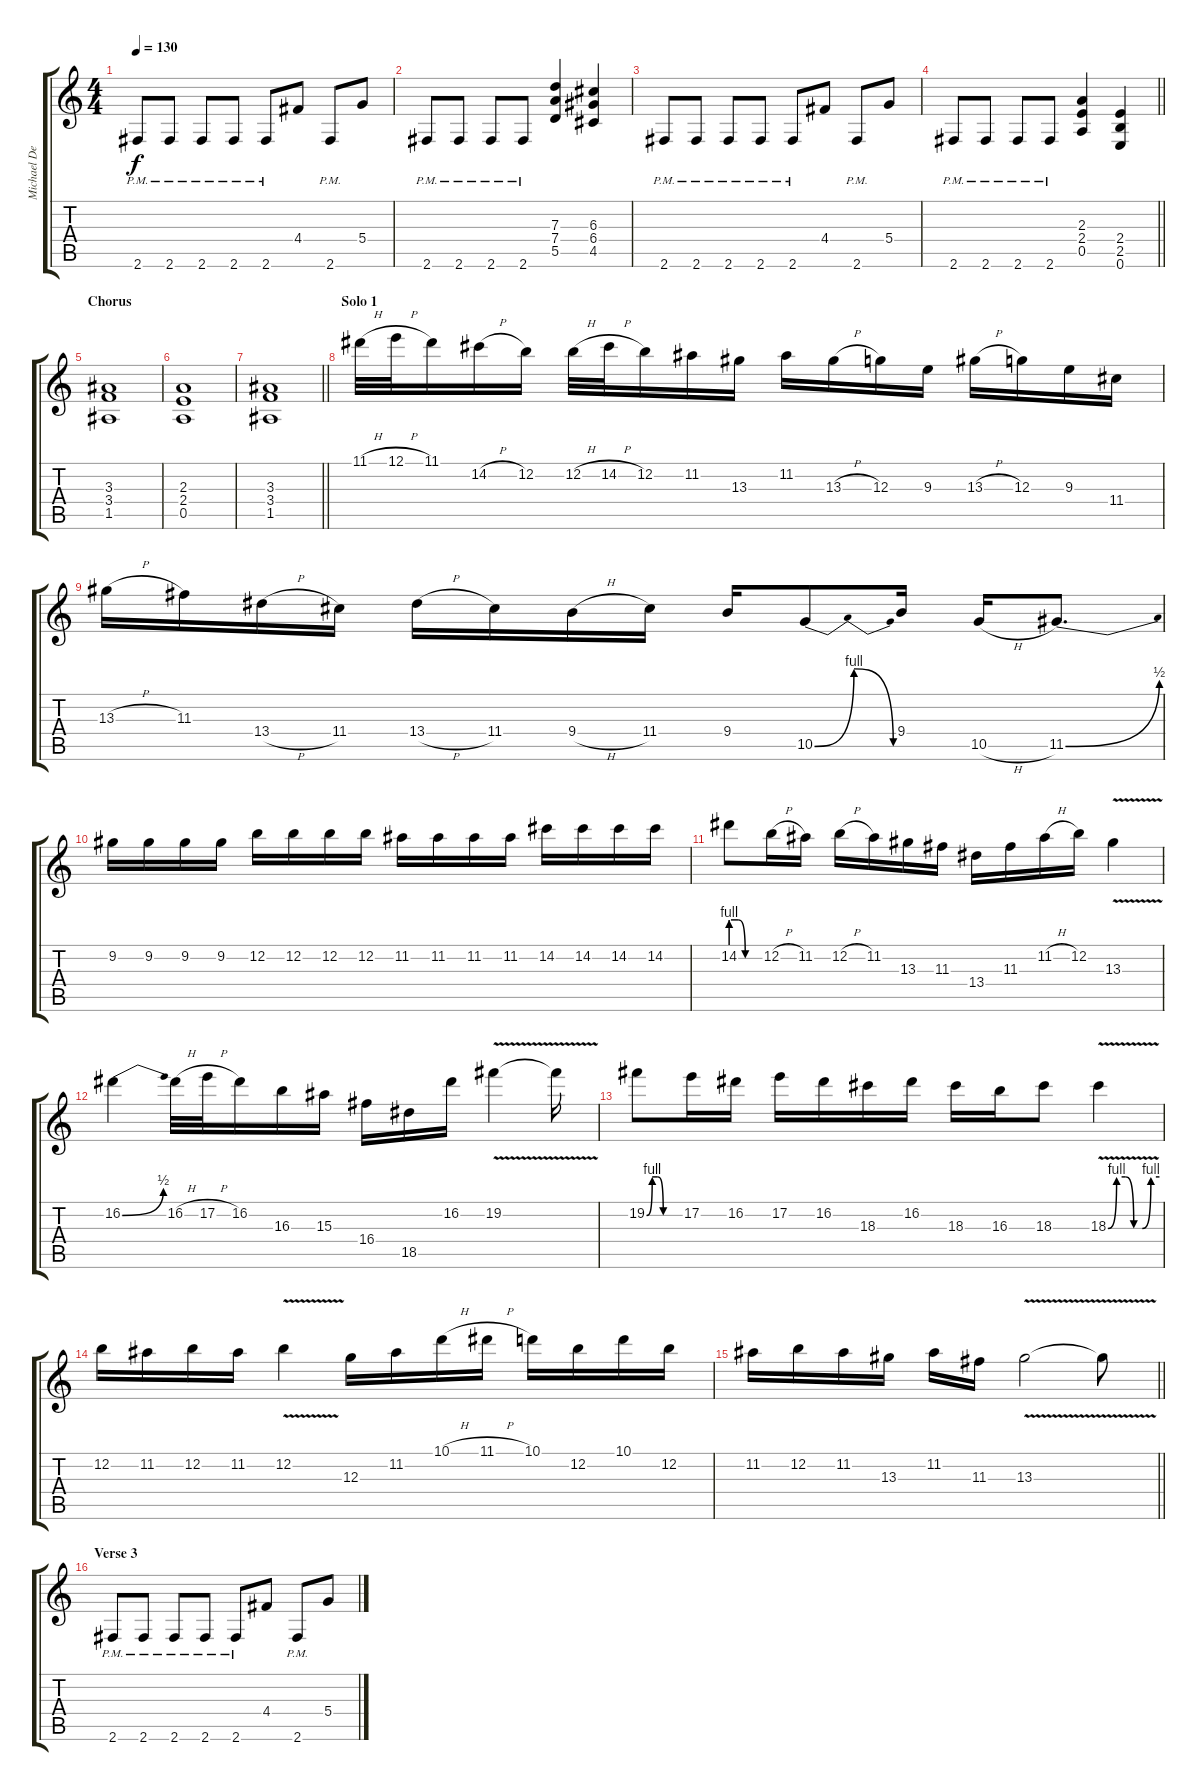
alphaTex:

\track ("Michael Denner" "Michael De") {instrument distortionguitar}
\staff {score tabs}
\tuning (E4 B3 G3 D3 A2 E2) {hide}
\ts (4 4)
\tempo 130
\clef g2
\ks c
2.6{pm}.8{dy f} 2.6{pm}.8 2.6{pm}.8 2.6{pm}.8 2.6{pm}.8 4.4.8 2.6{pm}.8 5.4.8 |
2.6{pm}.8 2.6{pm}.8 2.6{pm}.8 2.6{pm}.8 (7.3 7.4 5.5).4 (6.3 6.4 4.5).4 |
2.6{pm}.8 2.6{pm}.8 2.6{pm}.8 2.6{pm}.8 2.6{pm}.8 4.4.8 2.6{pm}.8 5.4.8 |
\barLineRight lightlight
2.6{pm}.8 2.6{pm}.8 2.6{pm}.8 2.6{pm}.8 (2.3 2.4 0.5).4 (2.4 2.5 0.6).4 |
\section ("" "Chorus")
(3.3 3.4 1.5).1 |
(2.3 2.4 0.5).1 |
\barLineRight lightlight
(3.3 3.4 1.5).1 |
\section ("" "Solo 1")
11.1{h}.32 12.1{h}.32 11.1.16 14.2{h}.16 12.2.16 12.2{h}.32 14.2{h}.32 12.2.16 11.2.16 13.3.16 11.2.16 13.3{h}.16 12.3.16 9.3.16 13.3{h}.16 12.3.16 9.3.16 11.4.16 |
13.3{h}.16 11.3.16 13.4{h}.16 11.4.16 13.4{h}.16 11.4.16 9.4{h}.16 11.4.16 9.4.16 10.5{be (bendrelease 0 0 30 4 45 4 60 0)}.8 9.4.16 10.5{h}.16 11.5{be (bend 0 0 60 2)}.8{d} |
9.2.16 9.2.16 9.2.16 9.2.16 12.2.16 12.2.16 12.2.16 12.2.16 11.2.16 11.2.16 11.2.16 11.2.16 14.2.16 14.2.16 14.2.16 14.2.16 |
14.2{be (custom 0 4 15 4 30 0 60 0)}.8 12.2{h}.16 11.2.16 12.2{h}.16 11.2.16 13.3.16 11.3.16 13.4.16 11.3.16 11.2{h}.16 12.2.16 13.3{v}.4 |
16.2{be (bend 0 0 60 2)}.4 16.2{h}.32 17.2{h}.32 16.2.16 16.3.16 15.3.16 16.4.16 18.5.16 16.2.16 19.2{v}.4 19.2{t}.16 |
19.2{be (custom 0 0 10 4 20 4 30 0 60 0)}.8 17.2.16 16.2.16 17.2.16 16.2.16 18.3.16 16.2.16 18.3.16 16.3.16 18.3.8 18.3{be (custom 0 0 10 4 20 4 30 0 40 0 50 4 60 4) v}.4 |
12.2.16 11.2.16 12.2.16 11.2.16 12.2{v}.4 12.3.16 11.2.16 10.1{h}.16 11.1{h}.16 10.1.16 12.2.16 10.1.16 12.2.16 |
\barLineRight lightlight
11.2.16 12.2.16 11.2.16 13.3.16 11.2.16 11.3.16 13.3{v}.2 13.3{t}.8 |
\section ("" "Verse 3")
2.6{pm}.8 2.6{pm}.8 2.6{pm}.8 2.6{pm}.8 2.6{pm}.8 4.4.8 2.6{pm}.8 5.4.8
